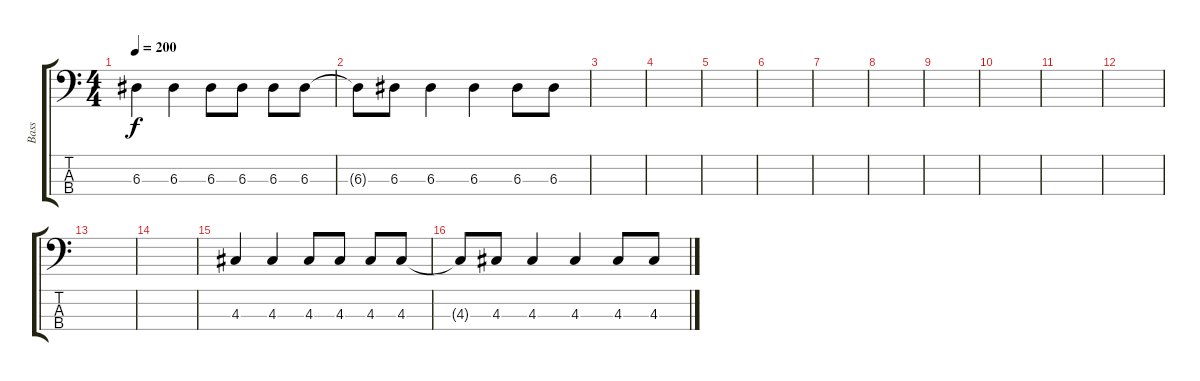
\track ("Bass" "Bass") {instrument electricbasspick}
\staff {score tabs}
\tuning (G2 D2 A1 E1) {hide}
\ts (4 4)
\tempo 200
\clef f4
\ks c
6.3.4{dy f} 6.3.4 6.3.8 6.3.8 6.3.8 6.3.8 |
6.3{t}.8 6.3.8 6.3.4 6.3.4 6.3.8 6.3.8 |
|
|
|
|
|
|
|
|
|
|
|
|
4.3.4 4.3.4 4.3.8 4.3.8 4.3.8 4.3.8 |
4.3{t}.8 4.3.8 4.3.4 4.3.4 4.3.8 4.3.8
